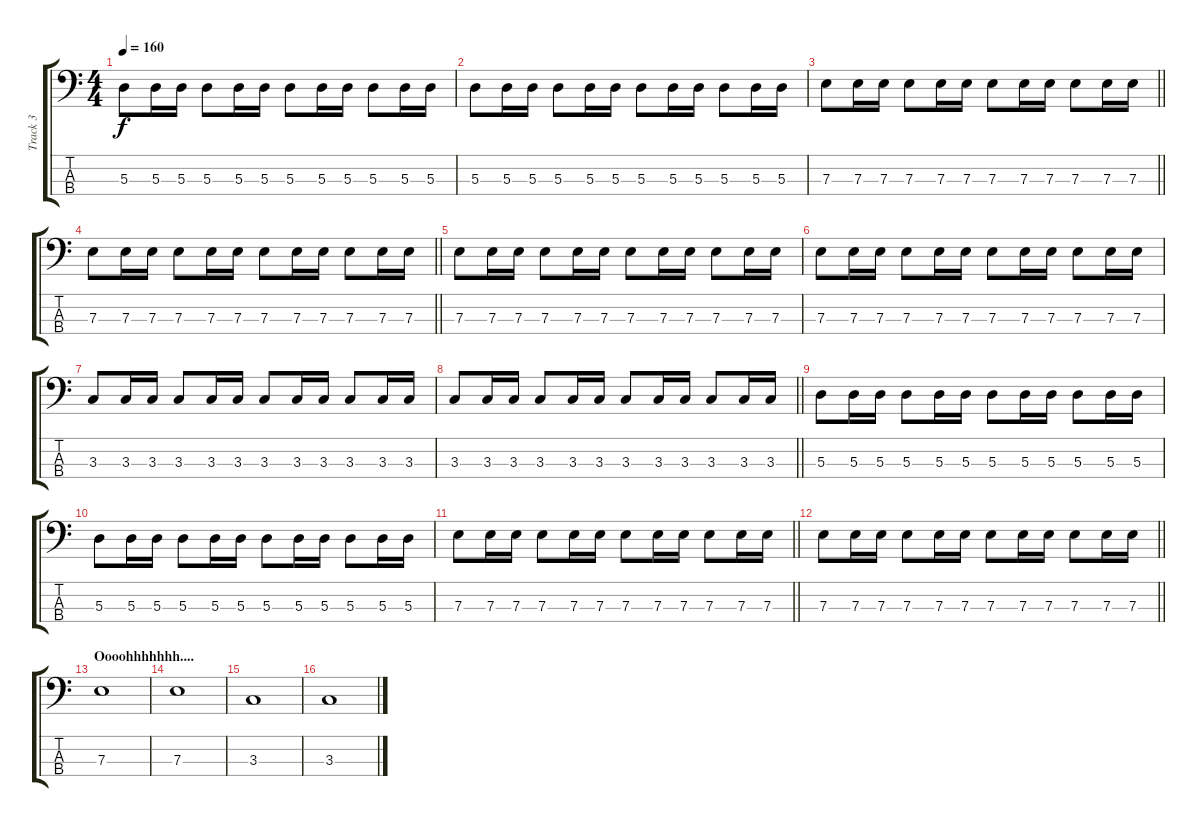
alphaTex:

\track ("Track 3" "Track 3") {instrument electricbassfinger}
\staff {score tabs}
\tuning (G2 D2 A1 E1) {hide}
\ts (4 4)
\tempo 160
\clef f4
\ks c
5.3.8{dy f} 5.3.16 5.3.16 5.3.8 5.3.16 5.3.16 5.3.8 5.3.16 5.3.16 5.3.8 5.3.16 5.3.16 |
5.3.8 5.3.16 5.3.16 5.3.8 5.3.16 5.3.16 5.3.8 5.3.16 5.3.16 5.3.8 5.3.16 5.3.16 |
\barLineRight lightlight
7.3.8 7.3.16 7.3.16 7.3.8 7.3.16 7.3.16 7.3.8 7.3.16 7.3.16 7.3.8 7.3.16 7.3.16 |
\barLineRight lightlight
7.3.8 7.3.16 7.3.16 7.3.8 7.3.16 7.3.16 7.3.8 7.3.16 7.3.16 7.3.8 7.3.16 7.3.16 |
7.3.8 7.3.16 7.3.16 7.3.8 7.3.16 7.3.16 7.3.8 7.3.16 7.3.16 7.3.8 7.3.16 7.3.16 |
7.3.8 7.3.16 7.3.16 7.3.8 7.3.16 7.3.16 7.3.8 7.3.16 7.3.16 7.3.8 7.3.16 7.3.16 |
3.3.8 3.3.16 3.3.16 3.3.8 3.3.16 3.3.16 3.3.8 3.3.16 3.3.16 3.3.8 3.3.16 3.3.16 |
\barLineRight lightlight
3.3.8 3.3.16 3.3.16 3.3.8 3.3.16 3.3.16 3.3.8 3.3.16 3.3.16 3.3.8 3.3.16 3.3.16 |
5.3.8 5.3.16 5.3.16 5.3.8 5.3.16 5.3.16 5.3.8 5.3.16 5.3.16 5.3.8 5.3.16 5.3.16 |
5.3.8 5.3.16 5.3.16 5.3.8 5.3.16 5.3.16 5.3.8 5.3.16 5.3.16 5.3.8 5.3.16 5.3.16 |
\barLineRight lightlight
7.3.8 7.3.16 7.3.16 7.3.8 7.3.16 7.3.16 7.3.8 7.3.16 7.3.16 7.3.8 7.3.16 7.3.16 |
\barLineRight lightlight
7.3.8 7.3.16 7.3.16 7.3.8 7.3.16 7.3.16 7.3.8 7.3.16 7.3.16 7.3.8 7.3.16 7.3.16 |
\section ("" "Oooohhhhhhh....")
7.3.1 |
7.3.1 |
3.3.1 |
3.3.1
